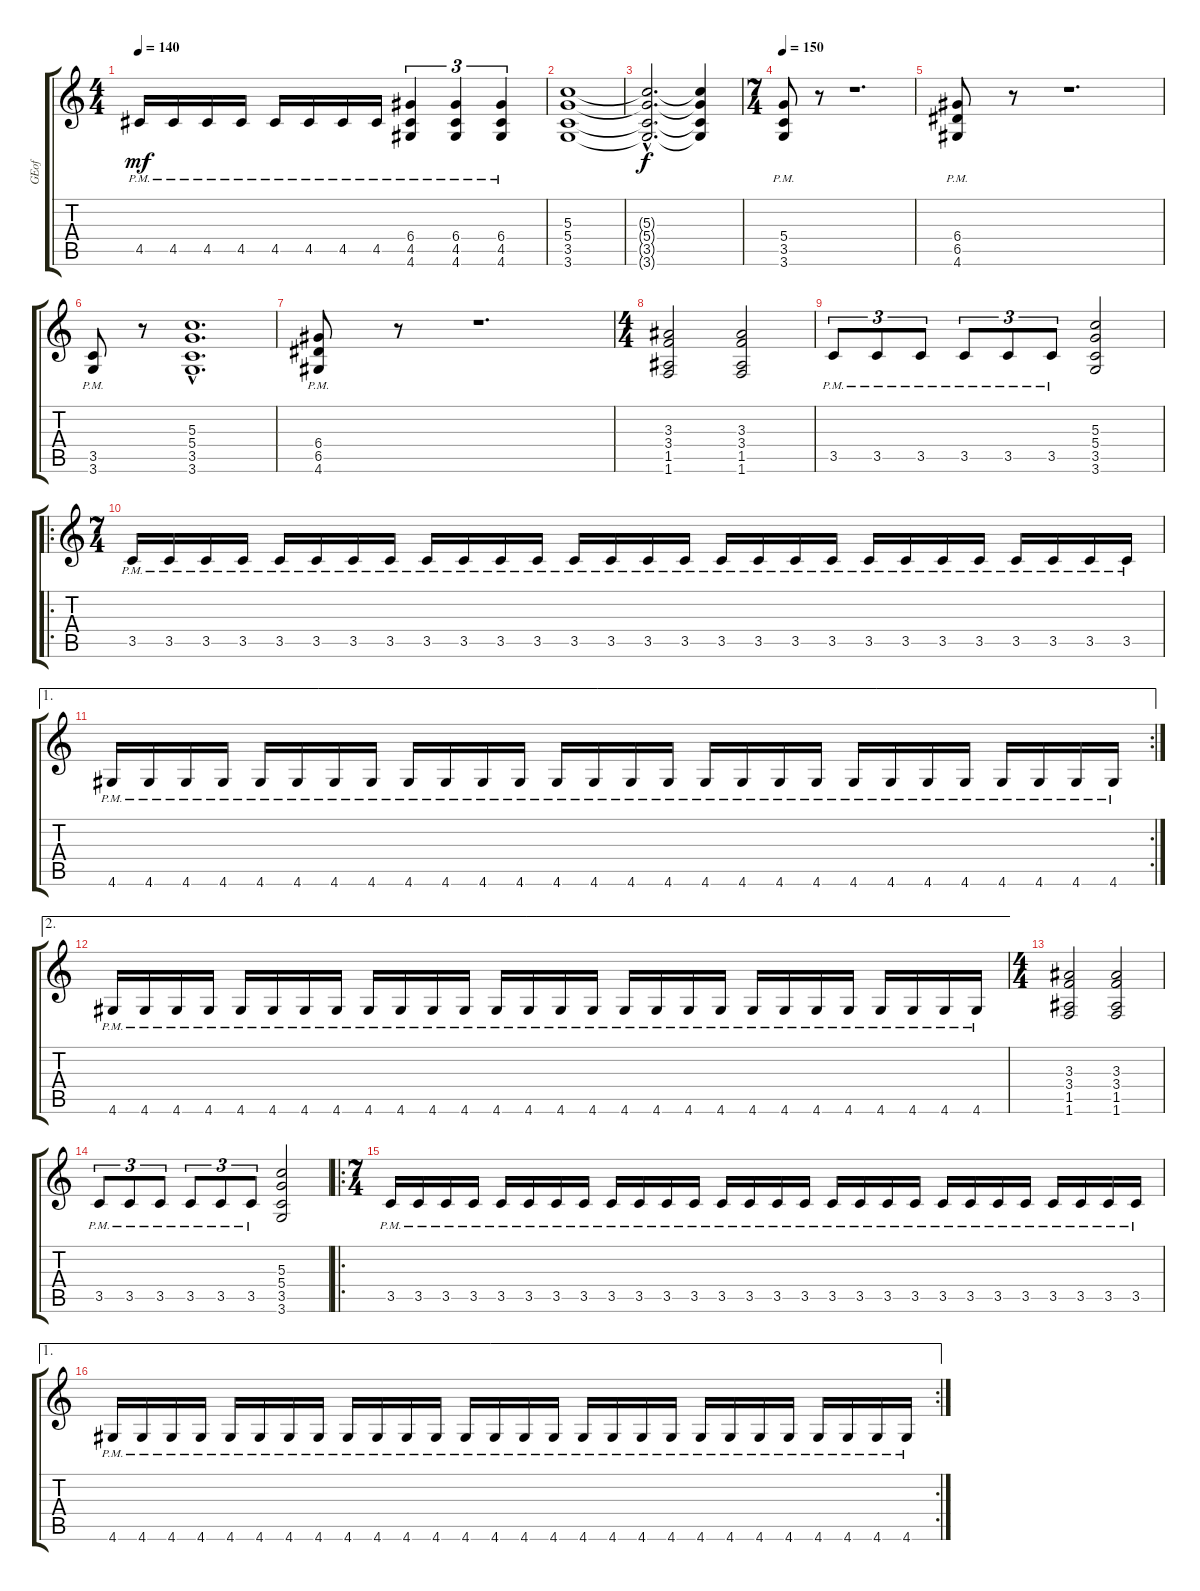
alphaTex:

\track ("GEof" "GEof") {instrument distortionguitar}
\staff {score tabs}
\tuning (E4 B3 G3 D3 A2 E2) {hide}
\ts (4 4)
\tempo 140
\clef g2
\ks c
4.5{pm}.16{dy mf} 4.5{pm}.16 4.5{pm}.16 4.5{pm}.16 4.5{pm}.16 4.5{pm}.16 4.5{pm}.16 4.5{pm}.16 (6.4{pm} 4.5{pm} 4.6{pm}).4{tu (3 2)} (6.4{pm} 4.5{pm} 4.6{pm}).4{tu (3 2)} (6.4{pm} 4.5{pm} 4.6{pm}).4{tu (3 2)} |
(5.3 5.4 3.5 3.6).1 |
(5.3{hac t} 5.4{hac t} 3.5{hac t} 3.6{hac t}).2{d dy f} (5.3{t} 5.4{t} 3.5{t} 3.6{t}).4 |
\ts (7 4)
\tempo 150
(5.4{pm} 3.5{pm} 3.6{pm}).8 r.8 r.1{d} |
(6.4{pm} 6.5{pm} 4.6{pm}).8 r.8 r.1{d} |
(3.5{pm} 3.6{pm}).8 r.8 (5.3{hac} 5.4{hac} 3.5{hac} 3.6{hac}).1{d} |
(6.4{pm} 6.5{pm} 4.6{pm}).8 r.8 r.1{d} |
\ts (4 4)
(3.3 3.4 1.5 1.6).2 (3.3 3.4 1.5 1.6).2 |
3.5{pm}.8{tu (3 2)} 3.5{pm}.8{tu (3 2)} 3.5{pm}.8{tu (3 2)} 3.5{pm}.8{tu (3 2)} 3.5{pm}.8{tu (3 2)} 3.5{pm}.8{tu (3 2)} (5.3 5.4 3.5 3.6).2 |
\ro
\ts (7 4)
3.5{pm}.16 3.5{pm}.16 3.5{pm}.16 3.5{pm}.16 3.5{pm}.16 3.5{pm}.16 3.5{pm}.16 3.5{pm}.16 3.5{pm}.16 3.5{pm}.16 3.5{pm}.16 3.5{pm}.16 3.5{pm}.16 3.5{pm}.16 3.5{pm}.16 3.5{pm}.16 3.5{pm}.16 3.5{pm}.16 3.5{pm}.16 3.5{pm}.16 3.5{pm}.16 3.5{pm}.16 3.5{pm}.16 3.5{pm}.16 3.5{pm}.16 3.5{pm}.16 3.5{pm}.16 3.5{pm}.16 |
\ae 1
\rc 2
4.6{pm}.16 4.6{pm}.16 4.6{pm}.16 4.6{pm}.16 4.6{pm}.16 4.6{pm}.16 4.6{pm}.16 4.6{pm}.16 4.6{pm}.16 4.6{pm}.16 4.6{pm}.16 4.6{pm}.16 4.6{pm}.16 4.6{pm}.16 4.6{pm}.16 4.6{pm}.16 4.6{pm}.16 4.6{pm}.16 4.6{pm}.16 4.6{pm}.16 4.6{pm}.16 4.6{pm}.16 4.6{pm}.16 4.6{pm}.16 4.6{pm}.16 4.6{pm}.16 4.6{pm}.16 4.6{pm}.16 |
\ae 2
4.6{pm}.16 4.6{pm}.16 4.6{pm}.16 4.6{pm}.16 4.6{pm}.16 4.6{pm}.16 4.6{pm}.16 4.6{pm}.16 4.6{pm}.16 4.6{pm}.16 4.6{pm}.16 4.6{pm}.16 4.6{pm}.16 4.6{pm}.16 4.6{pm}.16 4.6{pm}.16 4.6{pm}.16 4.6{pm}.16 4.6{pm}.16 4.6{pm}.16 4.6{pm}.16 4.6{pm}.16 4.6{pm}.16 4.6{pm}.16 4.6{pm}.16 4.6{pm}.16 4.6{pm}.16 4.6{pm}.16 |
\ts (4 4)
(3.3 3.4 1.5 1.6).2 (3.3 3.4 1.5 1.6).2 |
3.5{pm}.8{tu (3 2)} 3.5{pm}.8{tu (3 2)} 3.5{pm}.8{tu (3 2)} 3.5{pm}.8{tu (3 2)} 3.5{pm}.8{tu (3 2)} 3.5{pm}.8{tu (3 2)} (5.3 5.4 3.5 3.6).2 |
\ro
\ts (7 4)
3.5{pm}.16 3.5{pm}.16 3.5{pm}.16 3.5{pm}.16 3.5{pm}.16 3.5{pm}.16 3.5{pm}.16 3.5{pm}.16 3.5{pm}.16 3.5{pm}.16 3.5{pm}.16 3.5{pm}.16 3.5{pm}.16 3.5{pm}.16 3.5{pm}.16 3.5{pm}.16 3.5{pm}.16 3.5{pm}.16 3.5{pm}.16 3.5{pm}.16 3.5{pm}.16 3.5{pm}.16 3.5{pm}.16 3.5{pm}.16 3.5{pm}.16 3.5{pm}.16 3.5{pm}.16 3.5{pm}.16 |
\ae 1
\rc 2
4.6{pm}.16 4.6{pm}.16 4.6{pm}.16 4.6{pm}.16 4.6{pm}.16 4.6{pm}.16 4.6{pm}.16 4.6{pm}.16 4.6{pm}.16 4.6{pm}.16 4.6{pm}.16 4.6{pm}.16 4.6{pm}.16 4.6{pm}.16 4.6{pm}.16 4.6{pm}.16 4.6{pm}.16 4.6{pm}.16 4.6{pm}.16 4.6{pm}.16 4.6{pm}.16 4.6{pm}.16 4.6{pm}.16 4.6{pm}.16 4.6{pm}.16 4.6{pm}.16 4.6{pm}.16 4.6{pm}.16
